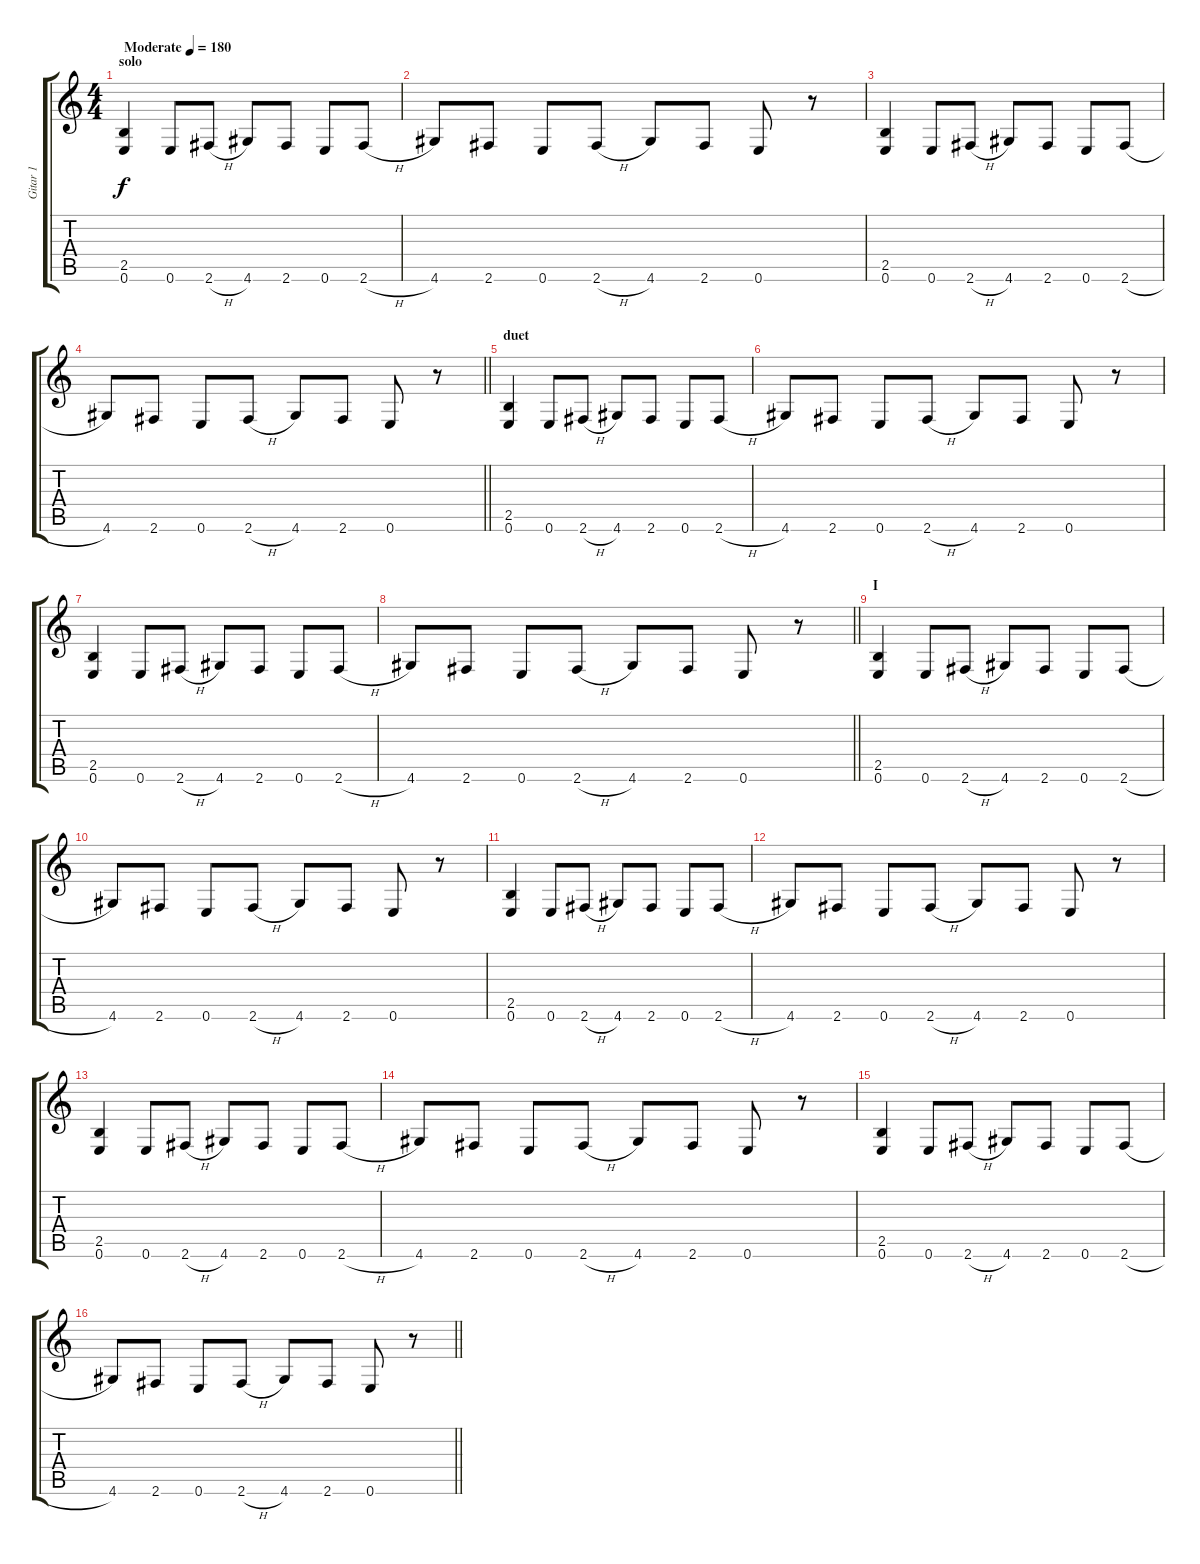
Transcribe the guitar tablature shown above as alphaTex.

\track ("Gitar 1" "Gitar 1") {instrument distortionguitar}
\staff {score tabs}
\tuning (E4 B3 G3 D3 A2 E2) {hide}
\ts (4 4)
\section ("" "solo")
\tempo (180 "Moderate")
\clef g2
\ks c
(2.5 0.6).4{dy f instrument distortionguitar} 0.6.8 2.6{h}.8 4.6.8 2.6.8 0.6.8 2.6{h}.8 |
4.6.8 2.6.8 0.6.8 2.6{h}.8 4.6.8 2.6.8 0.6.8 r.8 |
(2.5 0.6).4 0.6.8 2.6{h}.8 4.6.8 2.6.8 0.6.8 2.6{h}.8 |
\barLineRight lightlight
4.6.8 2.6.8 0.6.8 2.6{h}.8 4.6.8 2.6.8 0.6.8 r.8 |
\section ("" "duet")
(2.5 0.6).4 0.6.8 2.6{h}.8 4.6.8 2.6.8 0.6.8 2.6{h}.8 |
4.6.8 2.6.8 0.6.8 2.6{h}.8 4.6.8 2.6.8 0.6.8 r.8 |
(2.5 0.6).4 0.6.8 2.6{h}.8 4.6.8 2.6.8 0.6.8 2.6{h}.8 |
\barLineRight lightlight
4.6.8 2.6.8 0.6.8 2.6{h}.8 4.6.8 2.6.8 0.6.8 r.8 |
\section ("" "I")
(2.5 0.6).4 0.6.8 2.6{h}.8 4.6.8 2.6.8 0.6.8 2.6{h}.8 |
4.6.8 2.6.8 0.6.8 2.6{h}.8 4.6.8 2.6.8 0.6.8 r.8 |
(2.5 0.6).4 0.6.8 2.6{h}.8 4.6.8 2.6.8 0.6.8 2.6{h}.8 |
4.6.8 2.6.8 0.6.8 2.6{h}.8 4.6.8 2.6.8 0.6.8 r.8 |
(2.5 0.6).4 0.6.8 2.6{h}.8 4.6.8 2.6.8 0.6.8 2.6{h}.8 |
4.6.8 2.6.8 0.6.8 2.6{h}.8 4.6.8 2.6.8 0.6.8 r.8 |
(2.5 0.6).4 0.6.8 2.6{h}.8 4.6.8 2.6.8 0.6.8 2.6{h}.8 |
\barLineRight lightlight
4.6.8 2.6.8 0.6.8 2.6{h}.8 4.6.8 2.6.8 0.6.8 r.8
